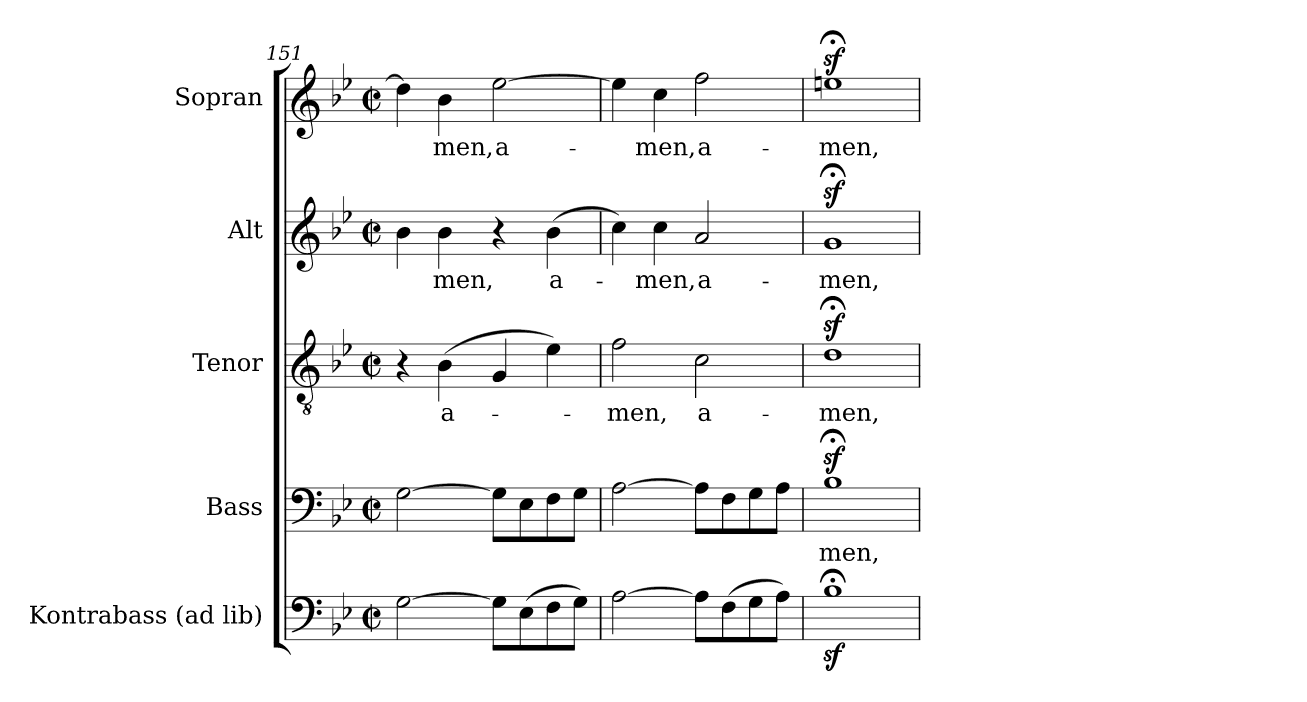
**kern	**kern	**text	**kern	**text	**kern	**text	**kern	**text
*part5	*part4	*part4	*part3	*part3	*part2	*part2	*part1	*part1
*staff5	*staff4	*staff4	*staff3	*staff3	*staff2	*staff2	*staff1	*staff1
*I"Kontrabass (ad lib)	*I"Bass	*	*I"Tenor	*	*I"Alt	*	*I"Sopran	*
*I'Kb.	*I'B.	*	*I'T.	*	*I'A.	*	*I'S.	*
*clefF4	*clefF4	*	*clefGv2	*	*clefG2	*	*clefG2	*
*ITrd7c12	*	*	*	*	*	*	*	*
*k[b-e-]	*k[b-e-]	*	*k[b-e-]	*	*k[b-e-]	*	*k[b-e-]	*
*B-:	*B-:	*	*B-:	*	*B-:	*	*B-:	*
*M2/2	*M2/2	*	*M2/2	*	*M2/2	*	*M2/2	*
*met(c|)	*met(c|)	*	*met(c|)	*	*met(c|)	*	*met(c|)	*
=151	=151	=151	=151	=151	=151	=151	=151	=151
[2GG\	[2G\	.	4r	.	4b-\	.	4dd\]	.
!	!	!	!	!LO:LY:b	!	!LO:LY:b	!	!LO:LY:b
.	.	.	(>4B-\	a-	4b-\	-men,	4b-\	-men,
!	!	!	!	!	!	!	!	!LO:LY:b
8GG\L]	8G\L]	.	4G/	.	4r	.	[2ee-\	a-
(>8EE-\	8E-\	.	.	.	.	.	.	.
!	!	!	!	!	!	!LO:LY:b	!	!
8FF\	8F\	.	4e-\)	.	(>4b-\	a-	.	.
8GG\J)	8G\J	.	.	.	.	.	.	.
=152	=152	=152	=152	=152	=152	=152	=152	=152
!	!	!	!	!LO:LY:b	!	!	!	!
[2AA\	[2A\	.	2f\	-men,	4cc\)	.	4ee-\]	.
!	!	!	!	!	!	!LO:LY:b	!	!LO:LY:b
.	.	.	.	.	4cc\	-men,	4cc\	-men,
!	!	!	!	!LO:LY:b	!	!LO:LY:b	!	!LO:LY:b
8AA\L]	8A\L]	.	2c\	a-	2a/	a-	2ff\	a-
(>8FF\	8F\	.	.	.	.	.	.	.
8GG\	8G\	.	.	.	.	.	.	.
8AA\J)	8A\J	.	.	.	.	.	.	.
!!LO:PB:g=z
=153	=153	=153	=153	=153	=153	=153	=153	=153
!	!	!LO:LY:b	!	!LO:LY:b	!	!LO:LY:b	!	!LO:LY:b
1BB-z<;<	1B-z>;<	-men,	1dz>;<	-men,	1gz>;<	-men,	1eenz>;<	-men,
=	=	=	=	=	=	=	=	=
*-	*-	*-	*-	*-	*-	*-	*-	*-
